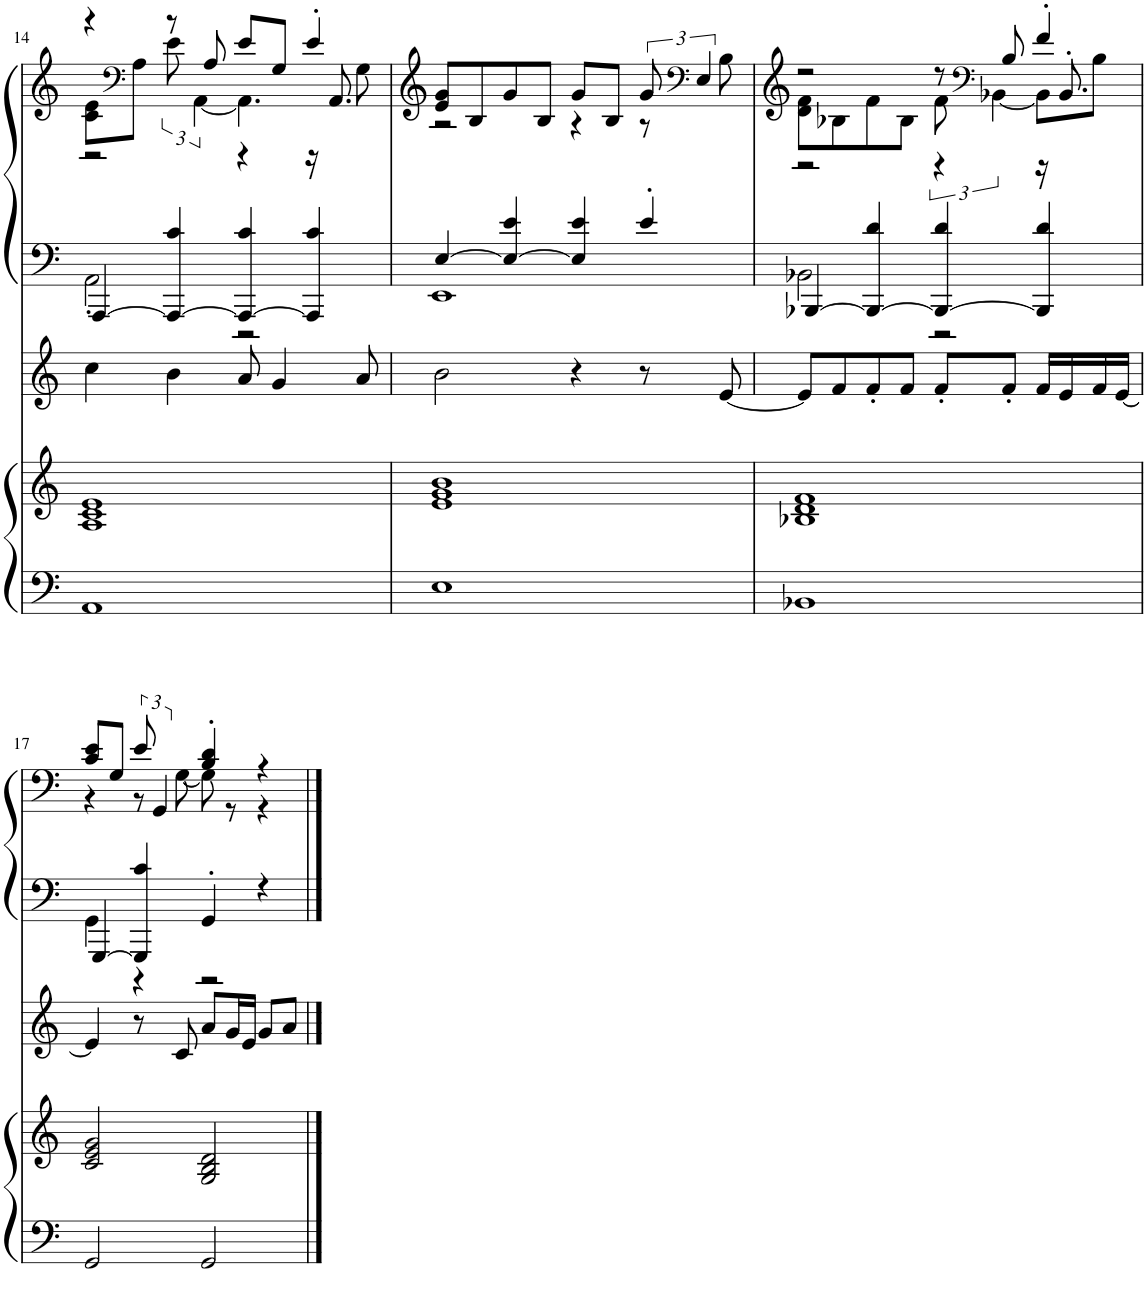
**kern	**kern	**kern	**kern	**kern
*part3	*part3	*part2	*part1	*part1
*staff5	*staff4	*staff3	*staff2	*staff1
*I"Bright Piano	*	*I"Tenor Sax	*I"Grand Piano, When I Was Your Man	*
*I'Pno	*	*I'T Sax	*I'Pno	*
!!LO:PB:g=z
*clefF4	*clefG2	*clefG2	*clefF4	*clefG2
*	*	*Trd8c14	*	*
*k[]	*k[]	*k[]	*k[]	*k[]
*M4/4	*M4/4	*M4/4	*M4/4	*M4/4
=14	=14	=14	=14	=14
*	*	*	*^	*^
*	*	*	*	*	*	*^
1AA	1A 1c 1e	4cc\	[4AAA/	2AA'\	4r	8c\ 8e\L	2r
*	*	*	*	*	*clefF4	*	*
.	.	.	.	.	.	8A\J	.
.	.	4b\	4AAA/_ 4c/	.	8r	12e\	.
.	.	.	.	.	.	[6AA\	.
.	.	.	.	.	8A/	.	.
.	.	8a/	4AAA/_ 4c/	2r	8e/L	4.AA\]	4r
.	.	4g/	.	.	8G/J	.	.
.	.	.	4AAA/] 4c/	.	4e'/	.	16r
.	.	.	.	.	.	.	8.AA/
.	.	8a/	.	.	.	8G\	.
*	*	*	*	*	*	*v	*v
=15	=15	=15	=15	=15	=15	=15
1E	1e 1g 1b	2b\	[4E/	1EE	8e/ 8g/L	2r
.	.	.	.	.	8B/	.
.	.	.	4E/_ 4e/	.	8g/	.
.	.	.	.	.	8B/J	.
.	.	4r	4E/] 4e/	.	8g/L	4r
.	.	.	.	.	8B/J	.
.	.	8r	4e'/	.	12g/	8r
*	*	*	*	*	*clefF4	*
.	.	.	.	.	6E/	.
.	.	[8e/	.	.	.	8B\
=16	=16	=16	=16	=16	=16	=16
*	*	*	*	*	*	*^
1BB-X	1B-X 1d 1f	8e/L]	[4BBB-X/	2BB-X\	2r	8d\ 8f\L	2r
.	.	8f/	.	.	.	8B-X\	.
.	.	8f'/	4BBB-/_ 4d/	.	.	8f\	.
.	.	8f/J	.	.	.	8B-\J	.
.	.	8f'/L	4BBB-/_ 4d/	2r	8r	12f\	4r
*	*	*	*	*	*clefF4	*	*
.	.	.	.	.	.	[6BB-X\	.
.	.	8f'/J	.	.	8B-/	.	.
.	.	16f/LL	4BBB-/] 4d/	.	4f'/	8BB-\L]	16r
.	.	16e/	.	.	.	.	8.BB-'/
.	.	16f/	.	.	.	8B-\J	.
.	.	[16e/JJ	.	.	.	.	.
*	*	*	*	*	*	*v	*v
!!LO:LB:g=z
=17	=17	=17	=17	=17	=17	=17
2GG/	2c/ 2e/ 2g/	4e/]	[4GGG/	4GG\	8c/ 8e/L	4r
.	.	.	.	.	8G/J	.
.	.	8r	4GGG/] 4c/	4r	12e/	8r
.	.	.	.	.	6GG/	.
.	.	8c/	.	.	.	[8G\
2GG/	2G/ 2B/ 2d/	8a/L	4GG'/	2r	4B/' 4d/'	8G\]
.	.	16g/L	.	.	.	8r
.	.	16e/JJ	.	.	.	.
.	.	8g/L	4r	.	4r	4r
.	.	8a/J	.	.	.	.
*	*	*	*v	*v	*	*
*	*	*	*	*v	*v
==	==	==	==	==
*-	*-	*-	*-	*-
